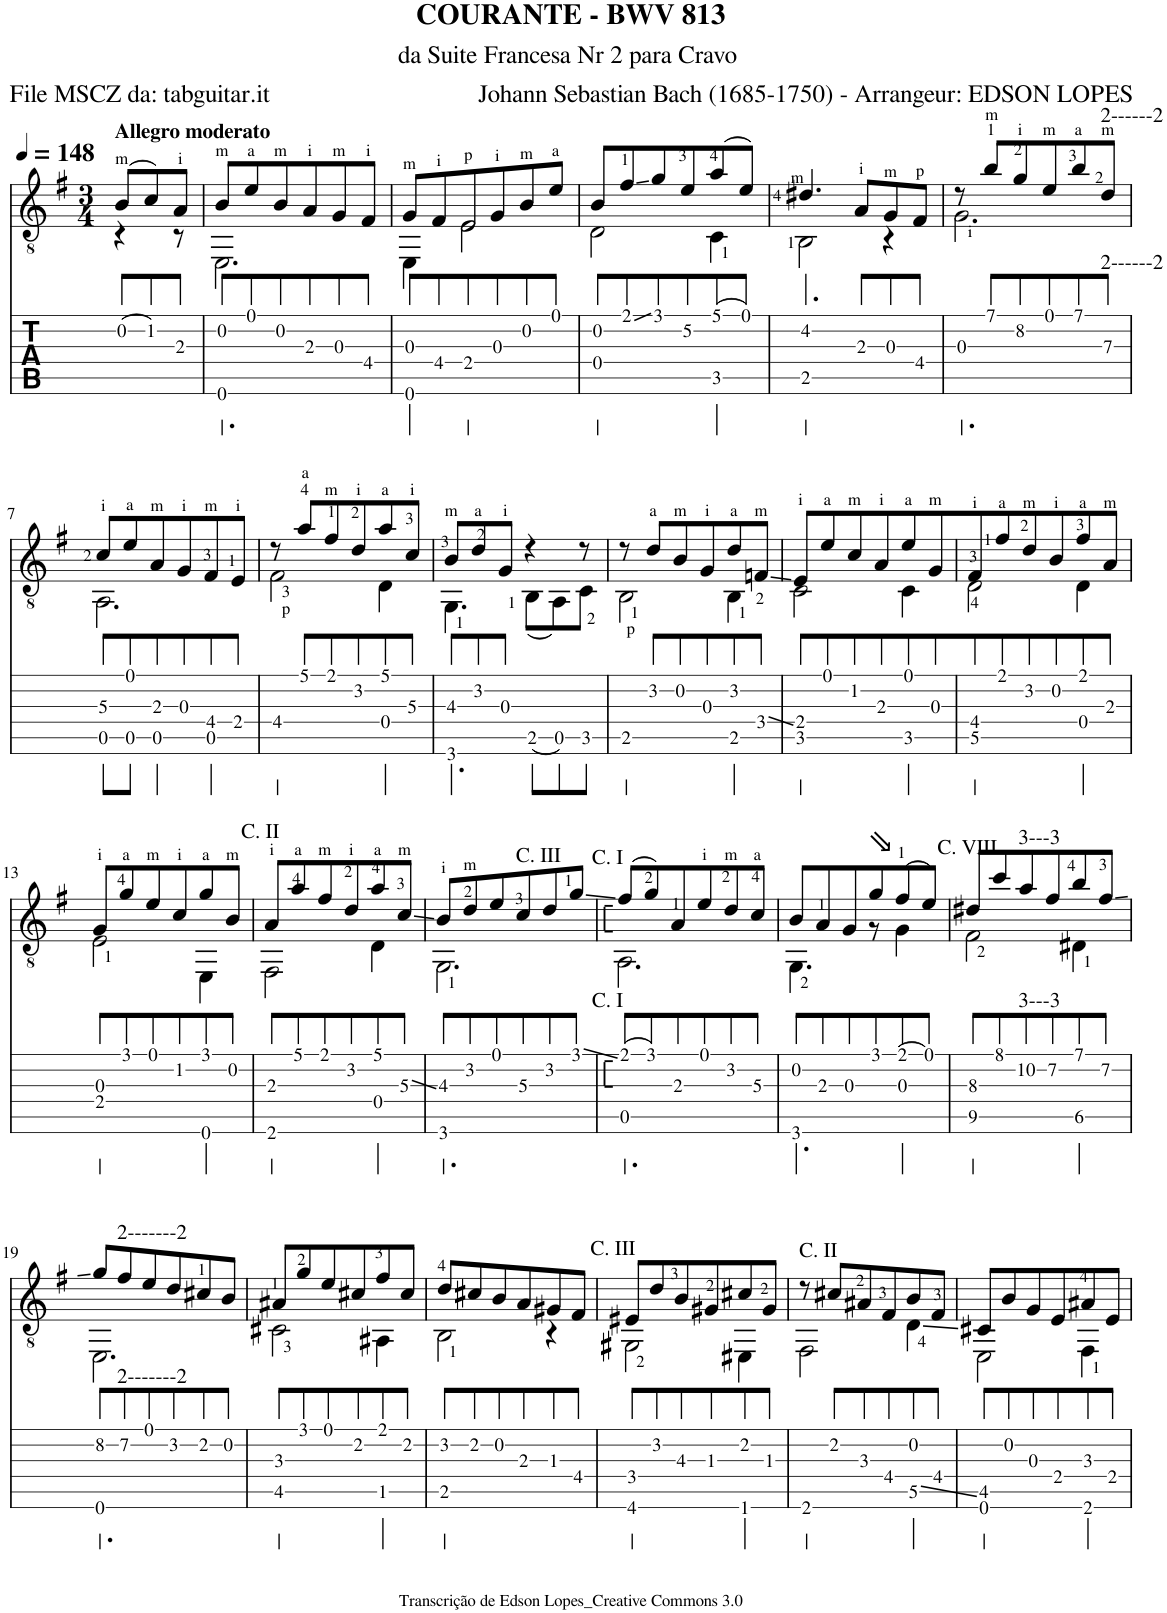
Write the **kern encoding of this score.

**kern	**kern
*part2	*part1
*staff2	*staff1
*I"Chitarra classica (Intavolatura)	*I"Guitar
*stria6	*
*	*clefGv2
*k[f#]	*k[f#]
*M3/4	*M3/4
*MM148	*MM148
=1	=1
*^	*^
!	!	!LO:TX:a:B:t=Allegro moderato	!
(8B/L	4r	(8B/L	4r
8c/)	.	8c/)	.
8A/J	8r	8A/J	8r
=2	=2	=2	=2
8B/L	2.EE\	8B/L	2.EE\
8e/	.	8e/	.
8B/	.	8B/	.
8A/	.	8A/	.
8G/	.	8G/	.
8F#/J	.	8F#/J	.
=3	=3	=3	=3
8G/L	4EE\	8G/L	4EE\
8F#/	.	8F#/	.
!LO:N:head=open	!	!LO:N:head=open	!
8E/	2E\	8E/	2E\
8G/	.	8G/	.
8B/	.	8B/	.
8e/J	.	8e/J	.
=4	=4	=4	=4
8B/L	2D\	8B/L	2D\
8f#/	.	8f#/	.
8g/	.	8g/	.
8e/	.	8e/	.
(8a/	4C\	(8a/	4C\
8e/J)	.	8e/J)	.
=5	=5	=5	=5
4.d#X/	2BB\	4.d#X/	2BB\
8A/L	.	8A/L	.
8G/	4r	8G/	4r
8F#/J	.	8F#/J	.
=6	=6	=6	=6
8r	2.G\	8r	2.G\
8b/L	.	8b/L	.
8g/	.	8g/	.
8e/	.	8e/	.
8b/	.	8b/	.
!	!	!LO:TX:a:t=2------2	!
!LO:TX:a:t=2------2	!	!	!
8d/J	.	8d/J	.
!!LO:LB:g=z	!!
=7	=7	=7	=7
8c/L	8AA\L	8c/L	2.AA\
8e/	8AA\J	8e/	.
8A/	4AA\	8A/	.
8G/	.	8G/	.
8F#/	4AA\	8F#/	.
8E/J	.	8E/J	.
=8	=8	=8	=8
8r	2F#\	8r	2F#\
8a/L	.	8a/L	.
8f#/	.	8f#/	.
8d/	.	8d/	.
8a/	4D\	8a/	4D\
8c/J	.	8c/J	.
=9	=9	=9	=9
8B/L	4.GG\	8B/L	4.GG\
8d/	.	8d/	.
8G/J	.	8G/J	.
4r	(8BB\L	4r	(8BB\L
.	8AA\)	.	8AA\)
8r	8C\J	8r	8C\J
=10	=10	=10	=10
8r	2BB\	8r	2BB\
8d/L	.	8d/L	.
8B/	.	8B/	.
8G/	.	8G/	.
8d/	4BB\	8d/	4BB\
8Fn/J	.	8Fn/J	.
=11	=11	=11	=11
8E/L	2C\	8E/L	2C\
8e/	.	8e/	.
8c/	.	8c/	.
8A/	.	8A/	.
8e/	4C\	8e/	4C\
8G/	.	8G/	.
=12	=12	=12	=12
8F#/	2D\	8F#/	2D\
8f#/	.	8f#/	.
8d/	.	8d/	.
8B/	.	8B/	.
8f#/	4D\	8f#/	4D\
8A/J	.	8A/J	.
!!LO:LB:g=z	!!
=13	=13	=13	=13
8G/L	2E\	8G/L	2E\
8g/	.	8g/	.
8e/	.	8e/	.
8c/	.	8c/	.
8g/	4EE\	8g/	4EE\
8B/J	.	8B/J	.
=14	=14	=14	=14
!	!	!LO:TX:a:t=C. II	!
8A/L	2FF#\	8A/L	2FF#\
8a/	.	8a/	.
8f#/	.	8f#/	.
8d/	.	8d/	.
8a/	4D\	8a/	4D\
8c/J	.	8c/J	.
=15	=15	=15	=15
8B/L	2.GG\	8B/L	2.GG\
8d/	.	8d/	.
8e/	.	8e/	.
!	!	!LO:TX:a:t=C. III	!
8c/	.	8c/	.
8d/	.	8d/	.
8g/J	.	8g/J	.
=16	=16	=16	=16
!	!	!LO:TX:a:t=C. I	!
!LO:TX:a:t=C. I	!	!	!
(8f#/L	2.AA\	(8f#/L	2.AA\
8g/)	.	8g/)	.
8A/	.	8A/	.
8e/	.	8e/	.
8d/	.	8d/	.
8c/J	.	8c/J	.
=17	=17	=17	=17
8B/L	4.GG\	8B/L	4.GG\
8A/	.	8A/	.
8G/	.	8G/	.
!	!	!LO:TX:a:B:t=⇘	!
8g/	8r	8g/	8r
(8f#/	4G\	(8f#/	4G\
8e/J)	.	8e/J)	.
=18	=18	=18	=18
!	!	!LO:TX:a:t=C. VIII	!
8d#X/L	2F#\	8d#X/L	2F#\
8cc/	.	8cc/	.
!	!	!LO:TX:a:t=3---3	!
!LO:TX:a:t=3---3	!	!	!
8a/	.	8a/	.
8f#/	.	8f#/	.
8b/	4D#X\	8b/	4D#X\
8f#/J	.	8f#/J	.
!!LO:LB:g=z	!!
=19	=19	=19	=19
8g/L	2.EE\	8g/L	2.EE\
!	!	!LO:TX:a:t=2-------2	!
!LO:TX:a:t=2-------2	!	!	!
8f#/	.	8f#/	.
8e/	.	8e/	.
8d/	.	8d/	.
8c#X/	.	8c#X/	.
8B/J	.	8B/J	.
=20	=20	=20	=20
8A#X/L	2C#X\	8A#X/L	2C#X\
8g/	.	8g/	.
8e/	.	8e/	.
8c#X/	.	8c#X/	.
8f#/	4AA#X\	8f#/	4AA#X\
8c#/J	.	8c#/J	.
=21	=21	=21	=21
8d/L	2BB\	8d/L	2BB\
8c#X/	.	8c#X/	.
8B/	.	8B/	.
8A/	.	8A/	.
8G#X/	4r	8G#X/	4r
8F#/J	.	8F#/J	.
=22	=22	=22	=22
!	!	!LO:TX:a:t=C. III	!
8E#X/L	2GG#X\	8E#X/L	2GG#X\
8d/	.	8d/	.
8B/	.	8B/	.
8G#X/	.	8G#X/	.
8c#X/	4EE#X\	8c#X/	4EE#X\
8G#/J	.	8G#/J	.
=23	=23	=23	=23
!	!	!LO:TX:a:t=C. II	!
8r	2FF#\	8r	2FF#\
8c#X/L	.	8c#X/L	.
8A#X/	.	8A#X/	.
8F#/	.	8F#/	.
8B/	4D\	8B/	4D\
8F#/J	.	8F#/J	.
=24	=24	=24	=24
8C#X/L	2EE\	8C#X/L	2EE\
8B/	.	8B/	.
8G/	.	8G/	.
8E/	.	8E/	.
8A#X/	4FF#\	8A#X/	4FF#\
8E/J	.	8E/J	.
*v	*v	*	*
*	*v	*v
=	=
*-	*-
